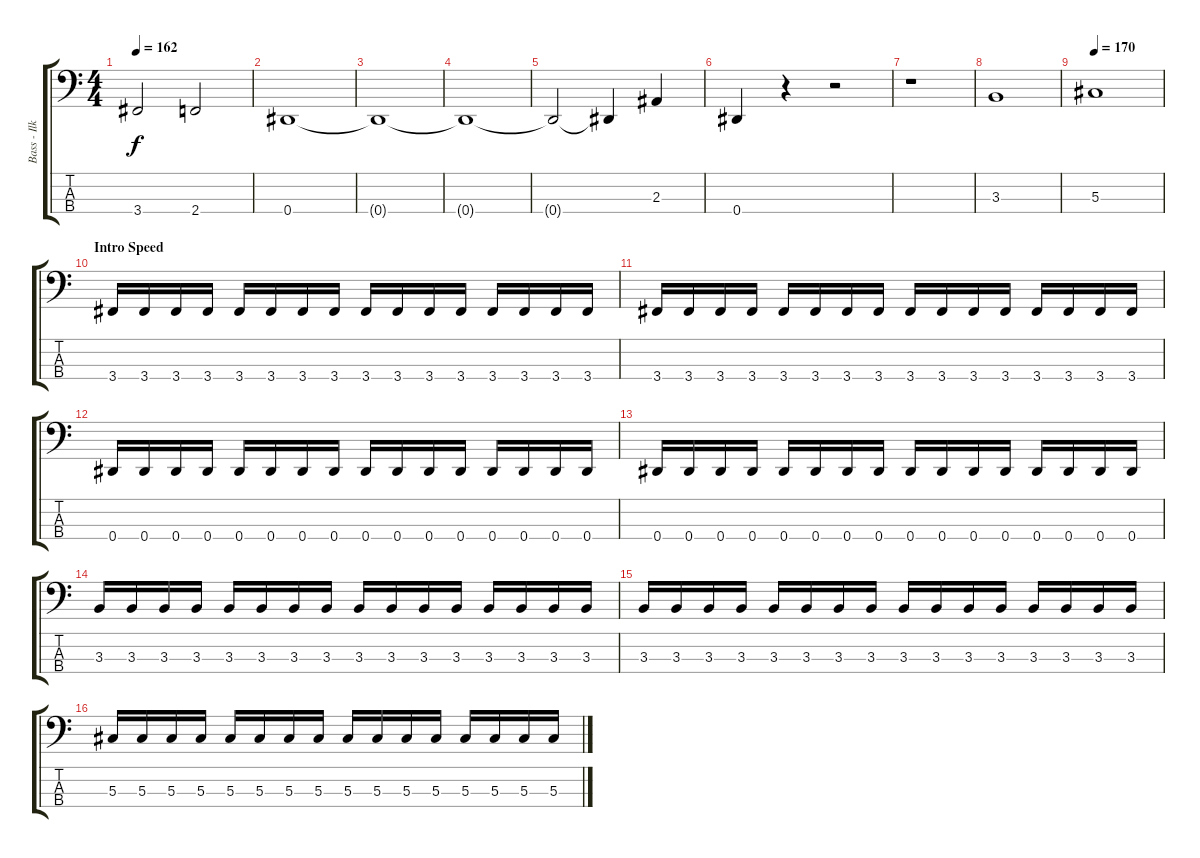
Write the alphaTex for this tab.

\track ("Bass - Ilker Erstin" "Bass - Ilk") {instrument acousticguitarsteel}
\staff {score tabs}
\tuning (Gb2 Db2 Ab1 Eb1) {hide}
\ts (4 4)
\tempo 162
\clef f4
\ks c
3.4.2{dy f} 2.4.2 |
0.4.1 |
0.4{t}.1 |
0.4{t}.1 |
0.4{t}.2 0.4{t}.4 2.3.4 |
0.4.4 r.4 r.2 |
r.1 |
3.3.1 |
\tempo 170
5.3.1 |
\section ("" "Intro Speed")
3.4.16 3.4.16 3.4.16 3.4.16 3.4.16 3.4.16 3.4.16 3.4.16 3.4.16 3.4.16 3.4.16 3.4.16 3.4.16 3.4.16 3.4.16 3.4.16 |
3.4.16 3.4.16 3.4.16 3.4.16 3.4.16 3.4.16 3.4.16 3.4.16 3.4.16 3.4.16 3.4.16 3.4.16 3.4.16 3.4.16 3.4.16 3.4.16 |
0.4.16 0.4.16 0.4.16 0.4.16 0.4.16 0.4.16 0.4.16 0.4.16 0.4.16 0.4.16 0.4.16 0.4.16 0.4.16 0.4.16 0.4.16 0.4.16 |
0.4.16 0.4.16 0.4.16 0.4.16 0.4.16 0.4.16 0.4.16 0.4.16 0.4.16 0.4.16 0.4.16 0.4.16 0.4.16 0.4.16 0.4.16 0.4.16 |
3.3.16 3.3.16 3.3.16 3.3.16 3.3.16 3.3.16 3.3.16 3.3.16 3.3.16 3.3.16 3.3.16 3.3.16 3.3.16 3.3.16 3.3.16 3.3.16 |
3.3.16 3.3.16 3.3.16 3.3.16 3.3.16 3.3.16 3.3.16 3.3.16 3.3.16 3.3.16 3.3.16 3.3.16 3.3.16 3.3.16 3.3.16 3.3.16 |
5.3.16 5.3.16 5.3.16 5.3.16 5.3.16 5.3.16 5.3.16 5.3.16 5.3.16 5.3.16 5.3.16 5.3.16 5.3.16 5.3.16 5.3.16 5.3.16
